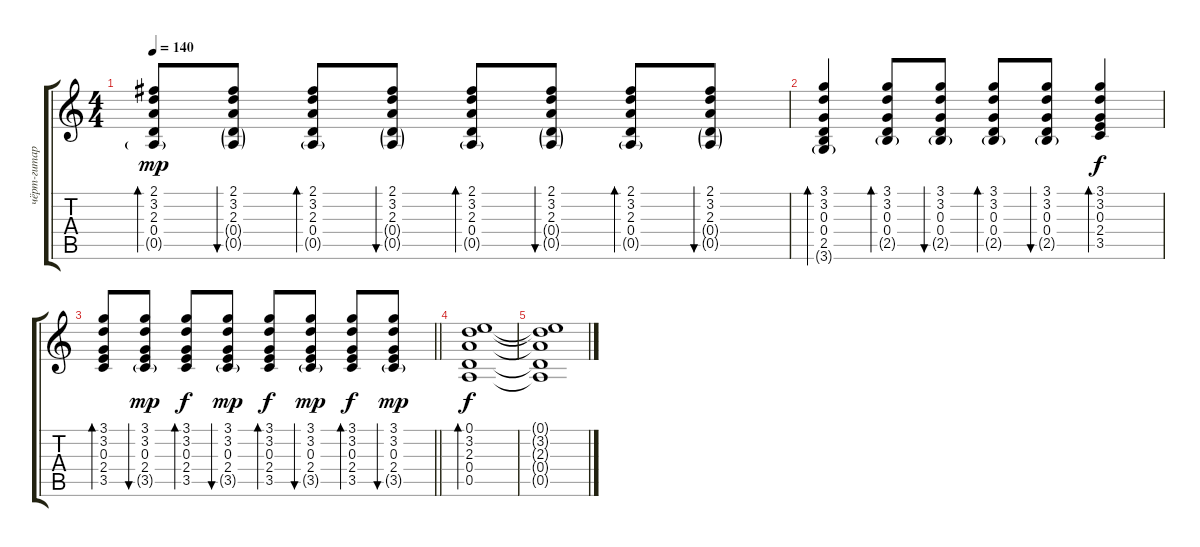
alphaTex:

\track ("чёрт-гитара" "чёрт-гитар") {instrument acousticguitarsteel}
\staff {score tabs}
\tuning (E4 B3 G3 D3 A2 E2) {hide}
\ts (4 4)
\tempo 140
\clef g2
\ks c
(2.1 3.2 2.3 0.4 0.5{g}).8{bd 30 dy mp} (2.1 3.2 2.3 0.4{g} 0.5{g}).8{bu 30} (2.1 3.2 2.3 0.4 0.5{g}).8{bd 30} (2.1 3.2 2.3 0.4{g} 0.5{g}).8{bu 30} (2.1 3.2 2.3 0.4 0.5{g}).8{bd 30} (2.1 3.2 2.3 0.4{g} 0.5{g}).8{bu 30} (2.1 3.2 2.3 0.4 0.5{g}).8{bd 30} (2.1 3.2 2.3 0.4{g} 0.5{g}).8{bu 30} |
(3.1 3.2 0.3 0.4 2.5 3.6{g}).4{bd 30} (3.1 3.2 0.3 0.4 2.5{g}).8{bd 30} (3.1 3.2 0.3 0.4 2.5{g}).8{bu 30} (3.1 3.2 0.3 0.4 2.5{g}).8{bd 30} (3.1 3.2 0.3 0.4 2.5{g}).8{bu 30} (3.1 3.2 0.3 2.4 3.5).4{bd 30 dy f} |
\barLineRight lightlight
(3.1 3.2 0.3 2.4 3.5).8{bd 30} (3.1 3.2 0.3 2.4 3.5{g}).8{bu 30 dy mp} (3.1 3.2 0.3 2.4 3.5).8{bd 30 dy f} (3.1 3.2 0.3 2.4 3.5{g}).8{bu 30 dy mp} (3.1 3.2 0.3 2.4 3.5).8{bd 30 dy f} (3.1 3.2 0.3 2.4 3.5{g}).8{bu 30 dy mp} (3.1 3.2 0.3 2.4 3.5).8{bd 30 dy f} (3.1 3.2 0.3 2.4 3.5{g}).8{bu 30 dy mp} |
(0.1 3.2 2.3 0.4 0.5).1{bd 120 dy f} |
(0.1{t} 3.2{t} 2.3{t} 0.4{t} 0.5{t}).1
